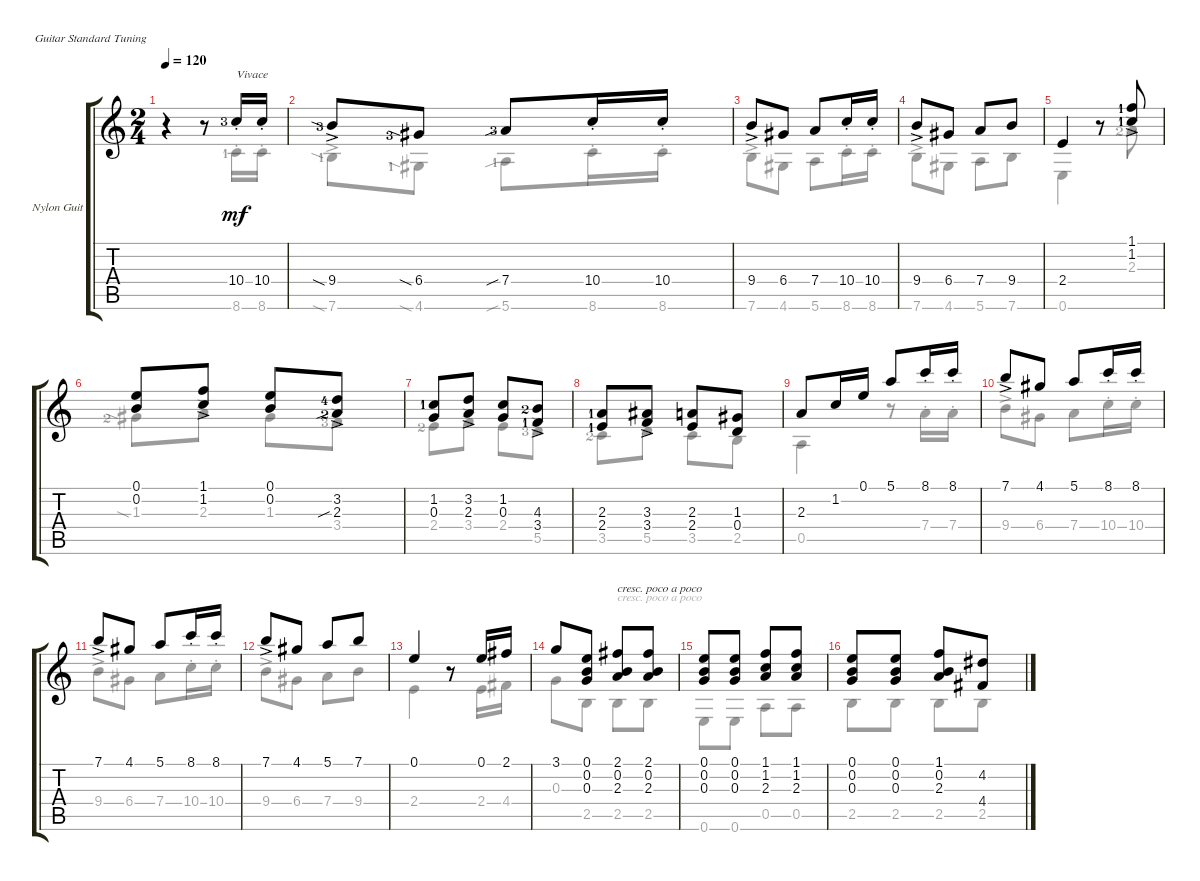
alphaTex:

\defaultSystemsLayout 4
\bracketExtendMode groupsimilarinstruments
\firstSystemTrackNameOrientation horizontal
\otherSystemsTrackNameOrientation horizontal
\track ("Nylon Guitar" "Nylon Guit") {instrument acousticguitarsteel}
\staff {score tabs}
\tuning (E4 B3 G3 D3 A2 E2)
\voice
\ts (2 4)
\tempo 120
\clef g2
\ks c
r.4{dy mf instrument acousticguitarsteel} r.8 10.4{st lf 4}.16{txt "Vivace"} 10.4{st}.16 |
9.4{sia ac lf 4}.8 6.4{sia lf 4}.8 7.4{sib lf 4}.8 10.4{st}.16 10.4{st}.16 |
9.4{ac}.8 6.4.8 7.4.8 10.4{st}.16 10.4{st}.16 |
9.4{ac}.8 6.4.8 7.4.8 9.4.8 |
2.4.4 r.8 (1.1{ac lf 2} 1.2{ac lf 2}).8 |
(0.1 0.2).8 (1.1{ac} 1.2{ac}).8 (0.1 0.2).8 (3.2{ac lf 5} 2.3{sib ac lf 3}).8 |
(1.2{lf 2} 0.3).8 (3.2{ac} 2.3{ac}).8 (1.2 0.3).8 (3.4{ac lf 2} 4.3{lf 3}).8 |
(2.3{lf 2} 2.4{lf 2}).8 (3.3{ac} 3.4{ac}).8 (2.3 2.4).8 (1.3 0.4).8 |
2.3.8 1.2.16 0.1.16 5.1.8 8.1{st}.16 8.1{st}.16 |
7.1{ac}.8 4.1.8 5.1.8 8.1{st}.16 8.1{st}.16 |
7.1{ac}.8 4.1.8 5.1.8 8.1{st}.16 8.1{st}.16 |
7.1{ac}.8 4.1.8 5.1.8 7.1.8 |
0.1.4 r.8 0.1.16 2.1.16 |
3.1.8 (0.1 0.2 0.3).8 (2.1 0.2 2.3).8{txt "cresc. poco a poco"} (2.1 2.3 0.2).8 |
(0.1 0.2 0.3).8 (0.1 0.2 0.3).8 (1.1 1.2 2.3).8 (1.1 2.3 1.2).8 |
(0.1 0.2 0.3).8 (0.3 0.2 0.1).8 (1.1 0.2 2.3).8 (4.4 4.2).8
\voice
\clef g2
\ottava regular
\simile none
\ks c
r.4{dy mf} r.8 8.6{st lf 2}.16 8.6{st}.16 |
7.6{sia ac lf 2}.8 4.6{sia lf 2}.8 5.6{sib lf 2}.8 8.6{st}.16 8.6{st}.16 |
7.6{ac}.8 4.6.8 5.6.8 8.6{st}.16 8.6{st}.16 |
7.6{ac}.8 4.6.8 5.6.8 7.6.8 |
0.6.4 r.8 2.3{ac lf 3}.8 |
1.3{sia lf 3}.8 2.3{ac}.8 1.3.8 3.4{ac lf 4}.8 |
2.4{lf 3}.8 3.4{ac}.8 2.4.8 5.5{ac lf 4}.8 |
3.5{lf 3}.8 5.5{ac}.8 3.5.8 2.5.8 |
0.5.4 r.8 7.4{st}.16 7.4{st}.16 |
9.4{ac}.8 6.4.8 7.4.8 10.4{st}.16 10.4{st}.16 |
9.4{ac}.8 6.4.8 7.4.8 10.4{st}.16 10.4{st}.16 |
9.4{ac}.8 6.4.8 7.4.8 9.4.8 |
2.4.4 r.8 2.4.16 4.4.16 |
0.3.8 2.5.8 2.5.8{txt "cresc. poco a poco"} 2.5.8 |
0.6.8 0.6.8 0.5.8 0.5.8 |
2.5.8 2.5.8 2.5.8 2.5.8
